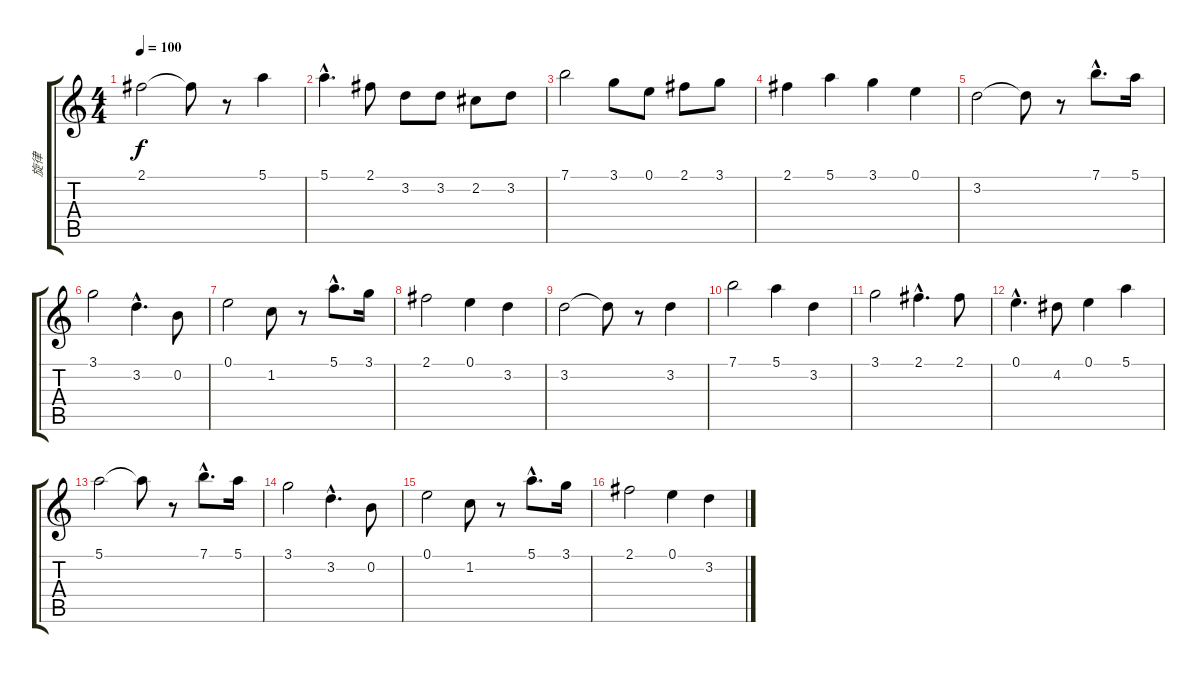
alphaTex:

\track ("旋律" "旋律") {instrument distortionguitar}
\staff {score tabs}
\tuning (E4 B3 G3 D3 A2 E2) {hide}
\ts (4 4)
\tempo 100
\clef g2
\ks c
2.1.2{dy f} 2.1{t}.8 r.8 5.1.4 |
5.1{hac}.4{d} 2.1.8 3.2.8 3.2.8 2.2.8 3.2.8 |
7.1.2 3.1.8 0.1.8 2.1.8 3.1.8 |
2.1.4 5.1.4 3.1.4 0.1.4 |
3.2.2 3.2{t}.8 r.8 7.1{hac}.8{d} 5.1.16 |
3.1.2 3.2{hac}.4{d} 0.2.8 |
0.1.2 1.2.8 r.8 5.1{hac}.8{d} 3.1.16 |
2.1.2 0.1.4 3.2.4 |
3.2.2 3.2{t}.8 r.8 3.2.4 |
7.1.2 5.1.4 3.2.4 |
3.1.2 2.1{hac}.4{d} 2.1.8 |
0.1{hac}.4{d} 4.2.8 0.1.4 5.1.4 |
5.1.2 5.1{t}.8 r.8 7.1{hac}.8{d} 5.1.16 |
3.1.2 3.2{hac}.4{d} 0.2.8 |
0.1.2 1.2.8 r.8 5.1{hac}.8{d} 3.1.16 |
2.1.2 0.1.4 3.2.4
